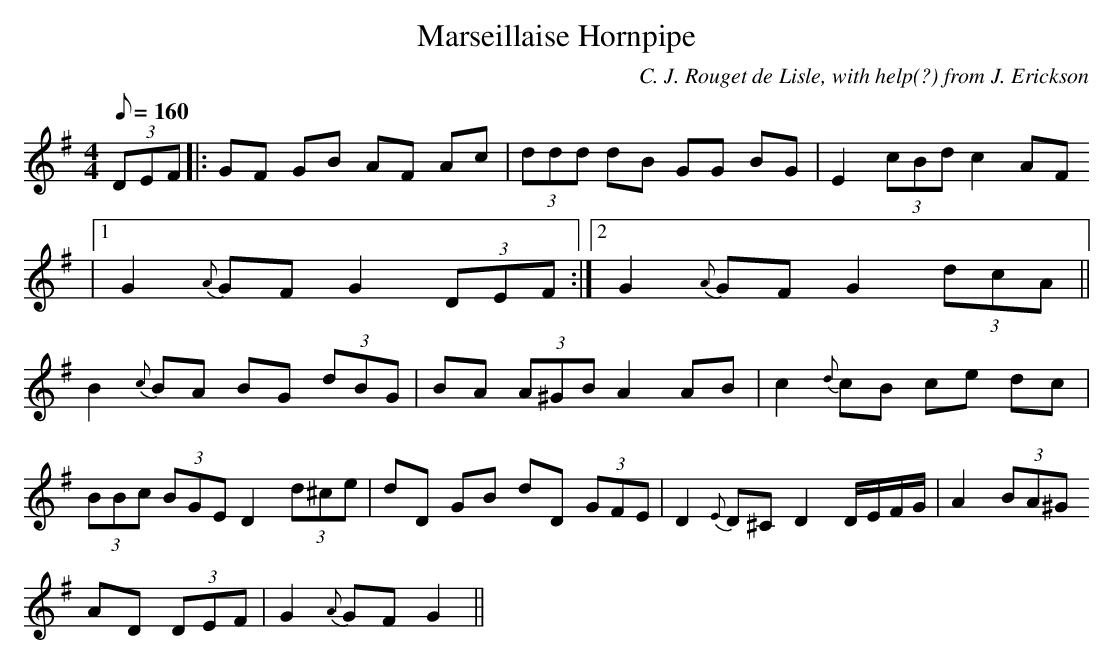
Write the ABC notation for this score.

X:1
T:Marseillaise Hornpipe
M:4/4
L:1/8
Q:160
C:C. J. Rouget de Lisle, with help(?) from J. Erickson
K:GMaj
(3DEF|: GF GB AF Ac|(3ddd dB GG BG|E2 (3cBd c2 AF
|1 G2 {A}GF G2 (3DEF :|2 G2 {A}GF G2 (3dcA||
B2 {c}BA BG (3dBG|BA (3A^GB A2 AB|c2 {d}cB ce dc|
(3BBc (3BGE D2 (3d^ce|dD GB dD (3GFE|D2 {E}D^C D2 D/2E/2F/2G/2|A2 (3BA^G
 AD (3DEF|G2 {A}GF G2||
